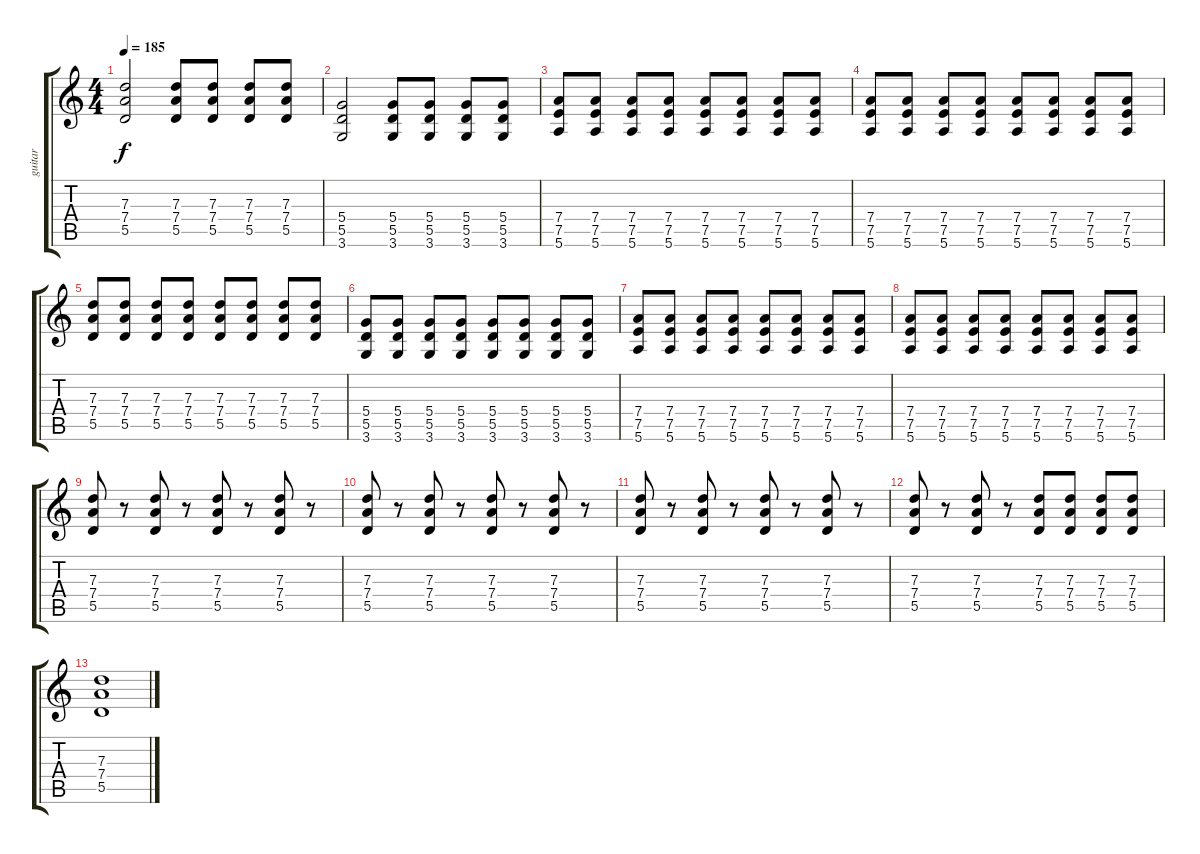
\track ("guitar" "guitar") {instrument distortionguitar}
\staff {score tabs}
\tuning (E4 B3 G3 D3 A2 E2) {hide}
\ts (4 4)
\tempo 185
\clef g2
\ks c
(7.3 7.4 5.5).2{dy f} (7.3 7.4 5.5).8 (7.3 7.4 5.5).8 (7.3 7.4 5.5).8 (7.3 7.4 5.5).8 |
(5.4 5.5 3.6).2 (5.4 5.5 3.6).8 (5.4 5.5 3.6).8 (5.4 5.5 3.6).8 (5.4 5.5 3.6).8 |
(7.4 7.5 5.6).8 (7.4 7.5 5.6).8 (7.4 7.5 5.6).8 (7.4 7.5 5.6).8 (7.4 7.5 5.6).8 (7.4 7.5 5.6).8 (7.4 7.5 5.6).8 (7.4 7.5 5.6).8 |
(7.4 7.5 5.6).8 (7.4 7.5 5.6).8 (7.4 7.5 5.6).8 (7.4 7.5 5.6).8 (7.4 7.5 5.6).8 (7.4 7.5 5.6).8 (7.4 7.5 5.6).8 (7.4 7.5 5.6).8 |
(7.3 7.4 5.5).8 (7.3 7.4 5.5).8 (7.3 7.4 5.5).8 (7.3 7.4 5.5).8 (7.3 7.4 5.5).8 (7.3 7.4 5.5).8 (7.3 7.4 5.5).8 (7.3 7.4 5.5).8 |
(5.4 5.5 3.6).8 (5.4 5.5 3.6).8 (5.4 5.5 3.6).8 (5.4 5.5 3.6).8 (5.4 5.5 3.6).8 (5.4 5.5 3.6).8 (5.4 5.5 3.6).8 (5.4 5.5 3.6).8 |
(7.4 7.5 5.6).8 (7.4 7.5 5.6).8 (7.4 7.5 5.6).8 (7.4 7.5 5.6).8 (7.4 7.5 5.6).8 (7.4 7.5 5.6).8 (7.4 7.5 5.6).8 (7.4 7.5 5.6).8 |
(7.4 7.5 5.6).8 (7.4 7.5 5.6).8 (7.4 7.5 5.6).8 (7.4 7.5 5.6).8 (7.4 7.5 5.6).8 (7.4 7.5 5.6).8 (7.4 7.5 5.6).8 (7.4 7.5 5.6).8 |
(7.3 7.4 5.5).8 r.8 (7.3 7.4 5.5).8 r.8 (7.3 7.4 5.5).8 r.8 (7.3 7.4 5.5).8 r.8 |
(7.3 7.4 5.5).8 r.8 (7.3 7.4 5.5).8 r.8 (7.3 7.4 5.5).8 r.8 (7.3 7.4 5.5).8 r.8 |
(7.3 7.4 5.5).8 r.8 (7.3 7.4 5.5).8 r.8 (7.3 7.4 5.5).8 r.8 (7.3 7.4 5.5).8 r.8 |
(7.3 7.4 5.5).8 r.8 (7.3 7.4 5.5).8 r.8 (7.3 7.4 5.5).8 (7.3 7.4 5.5).8 (7.3 7.4 5.5).8 (7.3 7.4 5.5).8 |
(7.3 7.4 5.5).1
